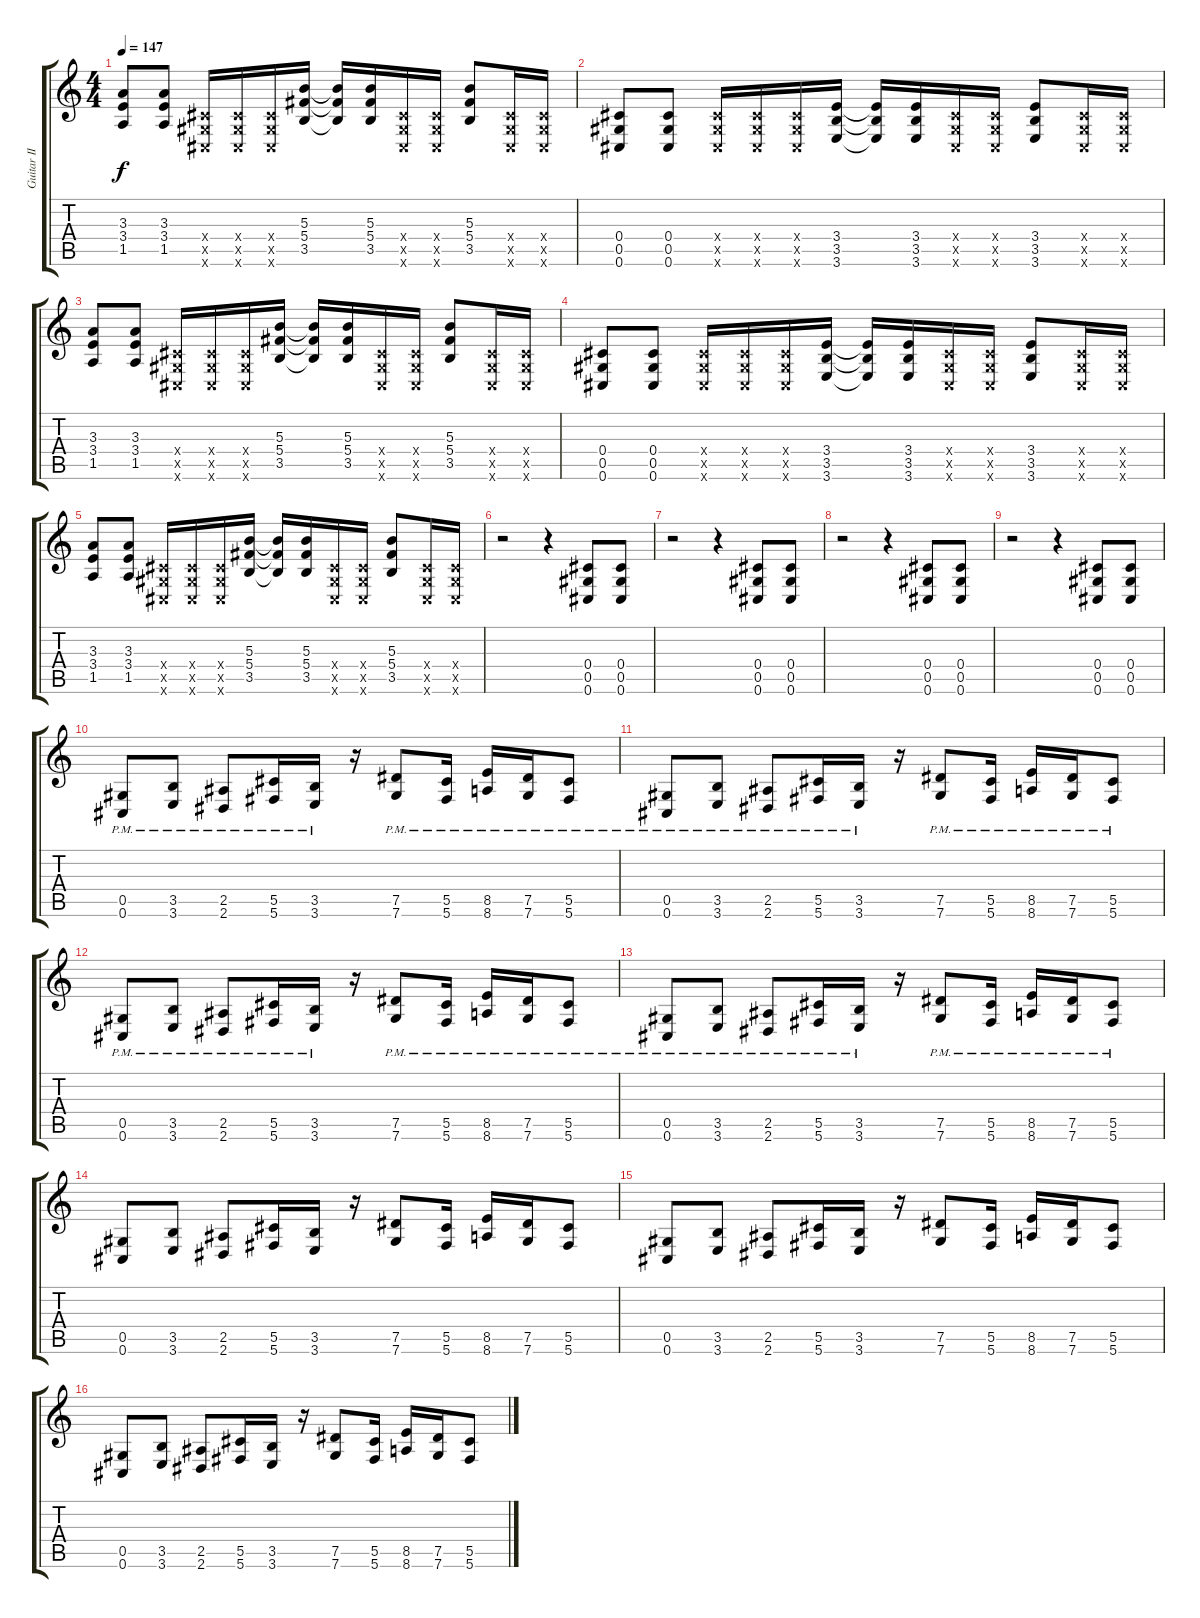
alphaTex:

\track ("Guitar II (Hitsugi)" "Guitar II ") {instrument distortionguitar}
\staff {score tabs}
\tuning (Eb4 Bb3 Gb3 Db3 Ab2 Db2) {hide}
\ts (4 4)
\tempo 147
\clef g2
\ks c
(3.3 3.4 1.5).8{dy f} (3.3 3.4 1.5).8 (0.4{x} 0.5{x} 0.6{x}).16 (0.4{x} 0.5{x} 0.6{x}).16 (0.4{x} 0.5{x} 0.6{x}).16 (5.3 5.4 3.5).16 (5.3{t} 5.4{t} 3.5{t}).16 (5.3 5.4 3.5).16 (0.4{x} 0.5{x} 0.6{x}).16 (0.4{x} 0.5{x} 0.6{x}).16 (5.3 5.4 3.5).8 (0.4{x} 0.5{x} 0.6{x}).16 (0.4{x} 0.5{x} 0.6{x}).16 |
(0.4 0.5 0.6).8 (0.4 0.5 0.6).8 (0.4{x} 0.5{x} 0.6{x}).16 (0.4{x} 0.5{x} 0.6{x}).16 (0.4{x} 0.5{x} 0.6{x}).16 (3.4 3.5 3.6).16 (3.4{t} 3.5{t} 3.6{t}).16 (3.4 3.5 3.6).16 (0.4{x} 0.5{x} 0.6{x}).16 (0.4{x} 0.5{x} 0.6{x}).16 (3.4 3.5 3.6).8 (0.4{x} 0.5{x} 0.6{x}).16 (0.4{x} 0.5{x} 0.6{x}).16 |
(3.3 3.4 1.5).8 (3.3 3.4 1.5).8 (0.4{x} 0.5{x} 0.6{x}).16 (0.4{x} 0.5{x} 0.6{x}).16 (0.4{x} 0.5{x} 0.6{x}).16 (5.3 5.4 3.5).16 (5.3{t} 5.4{t} 3.5{t}).16 (5.3 5.4 3.5).16 (0.4{x} 0.5{x} 0.6{x}).16 (0.4{x} 0.5{x} 0.6{x}).16 (5.3 5.4 3.5).8 (0.4{x} 0.5{x} 0.6{x}).16 (0.4{x} 0.5{x} 0.6{x}).16 |
(0.4 0.5 0.6).8 (0.4 0.5 0.6).8 (0.4{x} 0.5{x} 0.6{x}).16 (0.4{x} 0.5{x} 0.6{x}).16 (0.4{x} 0.5{x} 0.6{x}).16 (3.4 3.5 3.6).16 (3.4{t} 3.5{t} 3.6{t}).16 (3.4 3.5 3.6).16 (0.4{x} 0.5{x} 0.6{x}).16 (0.4{x} 0.5{x} 0.6{x}).16 (3.4 3.5 3.6).8 (0.4{x} 0.5{x} 0.6{x}).16 (0.4{x} 0.5{x} 0.6{x}).16 |
(3.3 3.4 1.5).8 (3.3 3.4 1.5).8 (0.4{x} 0.5{x} 0.6{x}).16 (0.4{x} 0.5{x} 0.6{x}).16 (0.4{x} 0.5{x} 0.6{x}).16 (5.3 5.4 3.5).16 (5.3{t} 5.4{t} 3.5{t}).16 (5.3 5.4 3.5).16 (0.4{x} 0.5{x} 0.6{x}).16 (0.4{x} 0.5{x} 0.6{x}).16 (5.3 5.4 3.5).8 (0.4{x} 0.5{x} 0.6{x}).16 (0.4{x} 0.5{x} 0.6{x}).16 |
r.2 r.4 (0.4 0.5 0.6).8 (0.4 0.5 0.6).8 |
r.2 r.4 (0.4 0.5 0.6).8 (0.4 0.5 0.6).8 |
r.2 r.4 (0.4 0.5 0.6).8 (0.4 0.5 0.6).8 |
r.2 r.4 (0.4 0.5 0.6).8 (0.4 0.5 0.6).8 |
(0.5{pm} 0.6).8 (3.5{pm} 3.6).8 (2.5{pm} 2.6).8 (5.5{pm} 5.6).16 (3.5{pm} 3.6).16 r.16 (7.5{pm} 7.6).8 (5.5{pm} 5.6).16 (8.5{pm} 8.6).16 (7.5{pm} 7.6).16 (5.5{pm} 5.6).8 |
(0.5{pm} 0.6).8 (3.5{pm} 3.6).8 (2.5{pm} 2.6).8 (5.5{pm} 5.6).16 (3.5{pm} 3.6).16 r.16 (7.5{pm} 7.6).8 (5.5{pm} 5.6).16 (8.5{pm} 8.6).16 (7.5{pm} 7.6).16 (5.5{pm} 5.6).8 |
(0.5{pm} 0.6).8 (3.5{pm} 3.6).8 (2.5{pm} 2.6).8 (5.5{pm} 5.6).16 (3.5{pm} 3.6).16 r.16 (7.5{pm} 7.6).8 (5.5{pm} 5.6).16 (8.5{pm} 8.6).16 (7.5{pm} 7.6).16 (5.5{pm} 5.6).8 |
(0.5{pm} 0.6).8 (3.5{pm} 3.6).8 (2.5{pm} 2.6).8 (5.5{pm} 5.6).16 (3.5{pm} 3.6).16 r.16 (7.5{pm} 7.6).8 (5.5{pm} 5.6).16 (8.5{pm} 8.6).16 (7.5{pm} 7.6).16 (5.5{pm} 5.6).8 |
(0.5 0.6).8 (3.5 3.6).8 (2.5 2.6).8 (5.5 5.6).16 (3.5 3.6).16 r.16 (7.5 7.6).8 (5.5 5.6).16 (8.5 8.6).16 (7.5 7.6).16 (5.5 5.6).8 |
(0.5 0.6).8 (3.5 3.6).8 (2.5 2.6).8 (5.5 5.6).16 (3.5 3.6).16 r.16 (7.5 7.6).8 (5.5 5.6).16 (8.5 8.6).16 (7.5 7.6).16 (5.5 5.6).8 |
(0.5 0.6).8 (3.5 3.6).8 (2.5 2.6).8 (5.5 5.6).16 (3.5 3.6).16 r.16 (7.5 7.6).8 (5.5 5.6).16 (8.5 8.6).16 (7.5 7.6).16 (5.5 5.6).8
